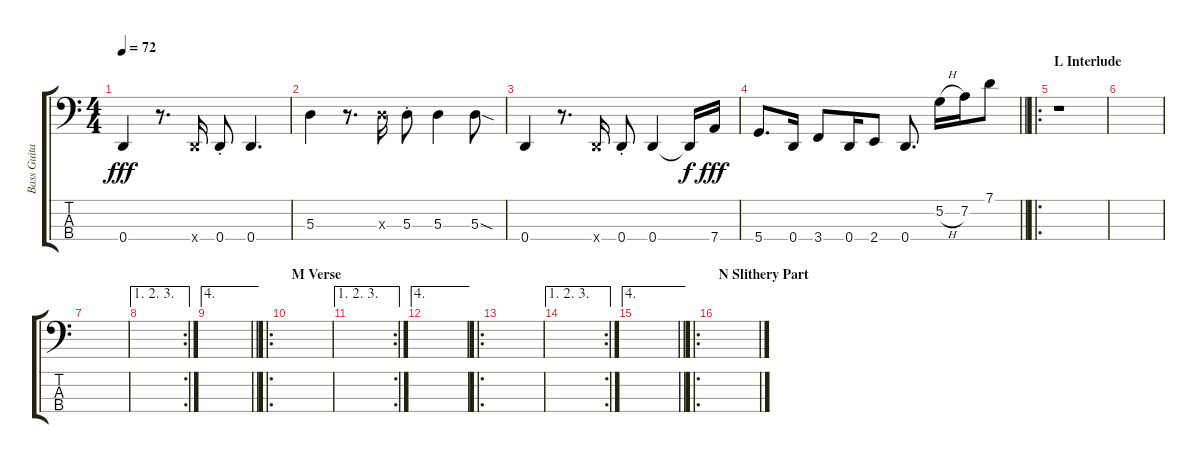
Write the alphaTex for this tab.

\track ("Bass Guitar" "Bass Guita") {instrument electricbassfinger}
\staff {score tabs}
\tuning (G2 D2 A1 D1) {hide}
\ts (4 4)
\tempo 72
\clef f4
\ks c
0.4.4{dy fff} r.8{d} 0.4{x}.16 0.4{st}.8 0.4.4{d} |
5.3.4 r.8{d} 5.3{x}.16 5.3{st}.8 5.3.4 5.3{sod}.8 |
0.4.4 r.8{d} 0.4{x}.16 0.4{st}.8 0.4.4 0.4{t}.16{dy f} 7.4.16{dy fff} |
\barLineRight lightlight
5.4.8{d} 0.4.16 3.4.8 0.4.16 2.4.8 0.4.8{d} 5.2{h}.16 7.2.16 7.1.8 |
\ro
\section ("" "L Interlude")
r.1 |
|
|
\ae (1 2 3)
\rc 2
|
\ae 4
\barLineRight lightlight
|
\ro
\section ("" "M Verse")
|
\ae (1 2 3)
\rc 2
|
\ae 4
|
\ro
|
\ae (1 2 3)
\rc 2
|
\ae 4
\barLineRight lightlight
|
\ro
\section ("" "N Slithery Part")
